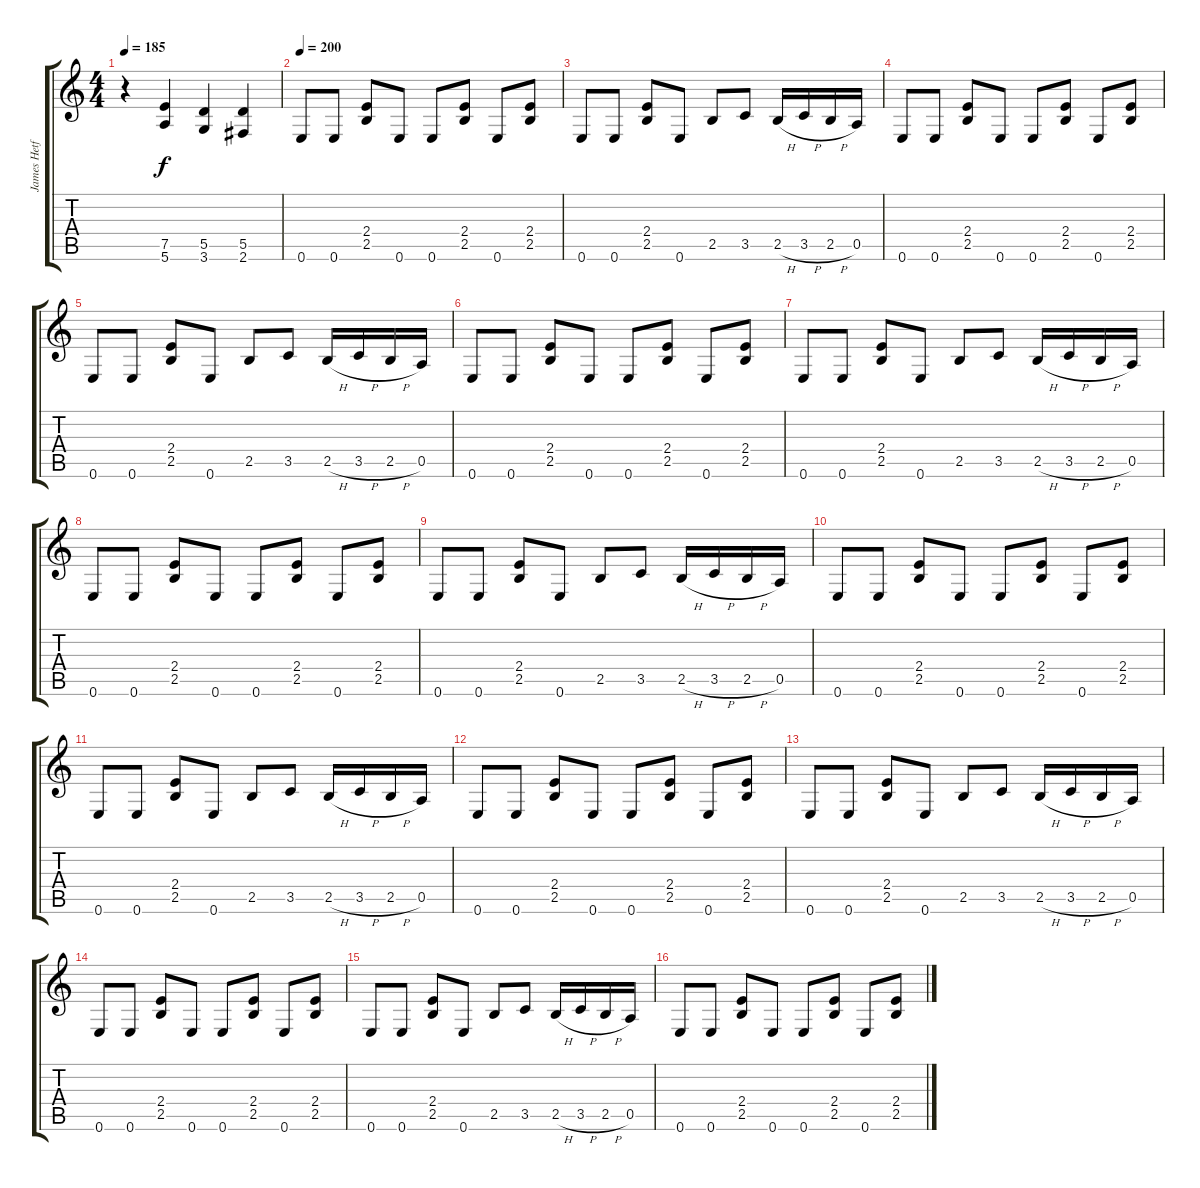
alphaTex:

\track ("James Hetfield (Guitar)" "James Hetf") {instrument distortionguitar}
\staff {score tabs}
\tuning (E4 B3 G3 D3 A2 E2) {hide}
\ts (4 4)
\tempo 185
\clef g2
\ks c
r.4{dy f} (7.5 5.6).4 (5.5 3.6).4 (5.5 2.6).4 |
\tempo 200
0.6.8 0.6.8 (2.4 2.5).8 0.6.8 0.6.8 (2.4 2.5).8 0.6.8 (2.4 2.5).8 |
0.6.8 0.6.8 (2.4 2.5).8 0.6.8 2.5.8 3.5.8 2.5{h}.16 3.5{h}.16 2.5{h}.16 0.5.16 |
0.6.8 0.6.8 (2.4 2.5).8 0.6.8 0.6.8 (2.4 2.5).8 0.6.8 (2.4 2.5).8 |
0.6.8 0.6.8 (2.4 2.5).8 0.6.8 2.5.8 3.5.8 2.5{h}.16 3.5{h}.16 2.5{h}.16 0.5.16 |
0.6.8 0.6.8 (2.4 2.5).8 0.6.8 0.6.8 (2.4 2.5).8 0.6.8 (2.4 2.5).8 |
0.6.8 0.6.8 (2.4 2.5).8 0.6.8 2.5.8 3.5.8 2.5{h}.16 3.5{h}.16 2.5{h}.16 0.5.16 |
0.6.8 0.6.8 (2.4 2.5).8 0.6.8 0.6.8 (2.4 2.5).8 0.6.8 (2.4 2.5).8 |
0.6.8 0.6.8 (2.4 2.5).8 0.6.8 2.5.8 3.5.8 2.5{h}.16 3.5{h}.16 2.5{h}.16 0.5.16 |
0.6.8 0.6.8 (2.4 2.5).8 0.6.8 0.6.8 (2.4 2.5).8 0.6.8 (2.4 2.5).8 |
0.6.8 0.6.8 (2.4 2.5).8 0.6.8 2.5.8 3.5.8 2.5{h}.16 3.5{h}.16 2.5{h}.16 0.5.16 |
0.6.8 0.6.8 (2.4 2.5).8 0.6.8 0.6.8 (2.4 2.5).8 0.6.8 (2.4 2.5).8 |
0.6.8 0.6.8 (2.4 2.5).8 0.6.8 2.5.8 3.5.8 2.5{h}.16 3.5{h}.16 2.5{h}.16 0.5.16 |
0.6.8 0.6.8 (2.4 2.5).8 0.6.8 0.6.8 (2.4 2.5).8 0.6.8 (2.4 2.5).8 |
0.6.8 0.6.8 (2.4 2.5).8 0.6.8 2.5.8 3.5.8 2.5{h}.16 3.5{h}.16 2.5{h}.16 0.5.16 |
0.6.8 0.6.8 (2.4 2.5).8 0.6.8 0.6.8 (2.4 2.5).8 0.6.8 (2.4 2.5).8
